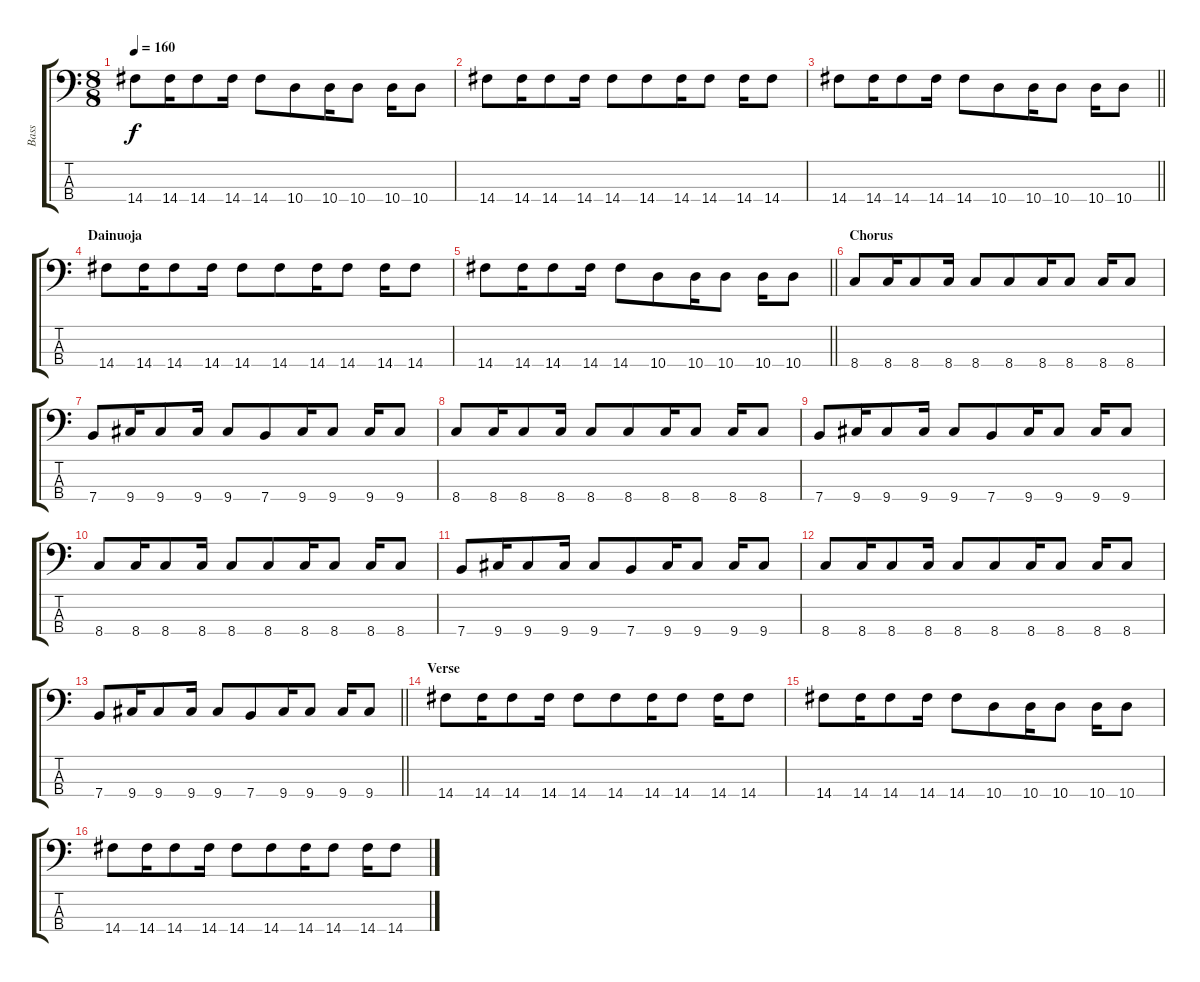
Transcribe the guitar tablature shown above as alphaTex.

\track ("Bass" "Bass") {instrument electricbassfinger}
\staff {score tabs}
\tuning (G2 D2 A1 E1) {hide}
\ts (8 8)
\tempo 160
\clef f4
\ks c
14.4.8{dy f} 14.4.16 14.4.8 14.4.16 14.4.8 10.4.8 10.4.16 10.4.8 10.4.16 10.4.8 |
14.4.8 14.4.16 14.4.8 14.4.16 14.4.8 14.4.8 14.4.16 14.4.8 14.4.16 14.4.8 |
\barLineRight lightlight
14.4.8 14.4.16 14.4.8 14.4.16 14.4.8 10.4.8 10.4.16 10.4.8 10.4.16 10.4.8 |
\section ("" "Dainuoja")
14.4.8 14.4.16 14.4.8 14.4.16 14.4.8 14.4.8 14.4.16 14.4.8 14.4.16 14.4.8 |
\barLineRight lightlight
14.4.8 14.4.16 14.4.8 14.4.16 14.4.8 10.4.8 10.4.16 10.4.8 10.4.16 10.4.8 |
\section ("" "Chorus")
8.4.8 8.4.16 8.4.8 8.4.16 8.4.8 8.4.8 8.4.16 8.4.8 8.4.16 8.4.8 |
7.4.8 9.4.16 9.4.8 9.4.16 9.4.8 7.4.8 9.4.16 9.4.8 9.4.16 9.4.8 |
8.4.8 8.4.16 8.4.8 8.4.16 8.4.8 8.4.8 8.4.16 8.4.8 8.4.16 8.4.8 |
7.4.8 9.4.16 9.4.8 9.4.16 9.4.8 7.4.8 9.4.16 9.4.8 9.4.16 9.4.8 |
8.4.8 8.4.16 8.4.8 8.4.16 8.4.8 8.4.8 8.4.16 8.4.8 8.4.16 8.4.8 |
7.4.8 9.4.16 9.4.8 9.4.16 9.4.8 7.4.8 9.4.16 9.4.8 9.4.16 9.4.8 |
8.4.8 8.4.16 8.4.8 8.4.16 8.4.8 8.4.8 8.4.16 8.4.8 8.4.16 8.4.8 |
\barLineRight lightlight
7.4.8 9.4.16 9.4.8 9.4.16 9.4.8 7.4.8 9.4.16 9.4.8 9.4.16 9.4.8 |
\section ("" "Verse")
14.4.8 14.4.16 14.4.8 14.4.16 14.4.8 14.4.8 14.4.16 14.4.8 14.4.16 14.4.8 |
14.4.8 14.4.16 14.4.8 14.4.16 14.4.8 10.4.8 10.4.16 10.4.8 10.4.16 10.4.8 |
14.4.8 14.4.16 14.4.8 14.4.16 14.4.8 14.4.8 14.4.16 14.4.8 14.4.16 14.4.8
